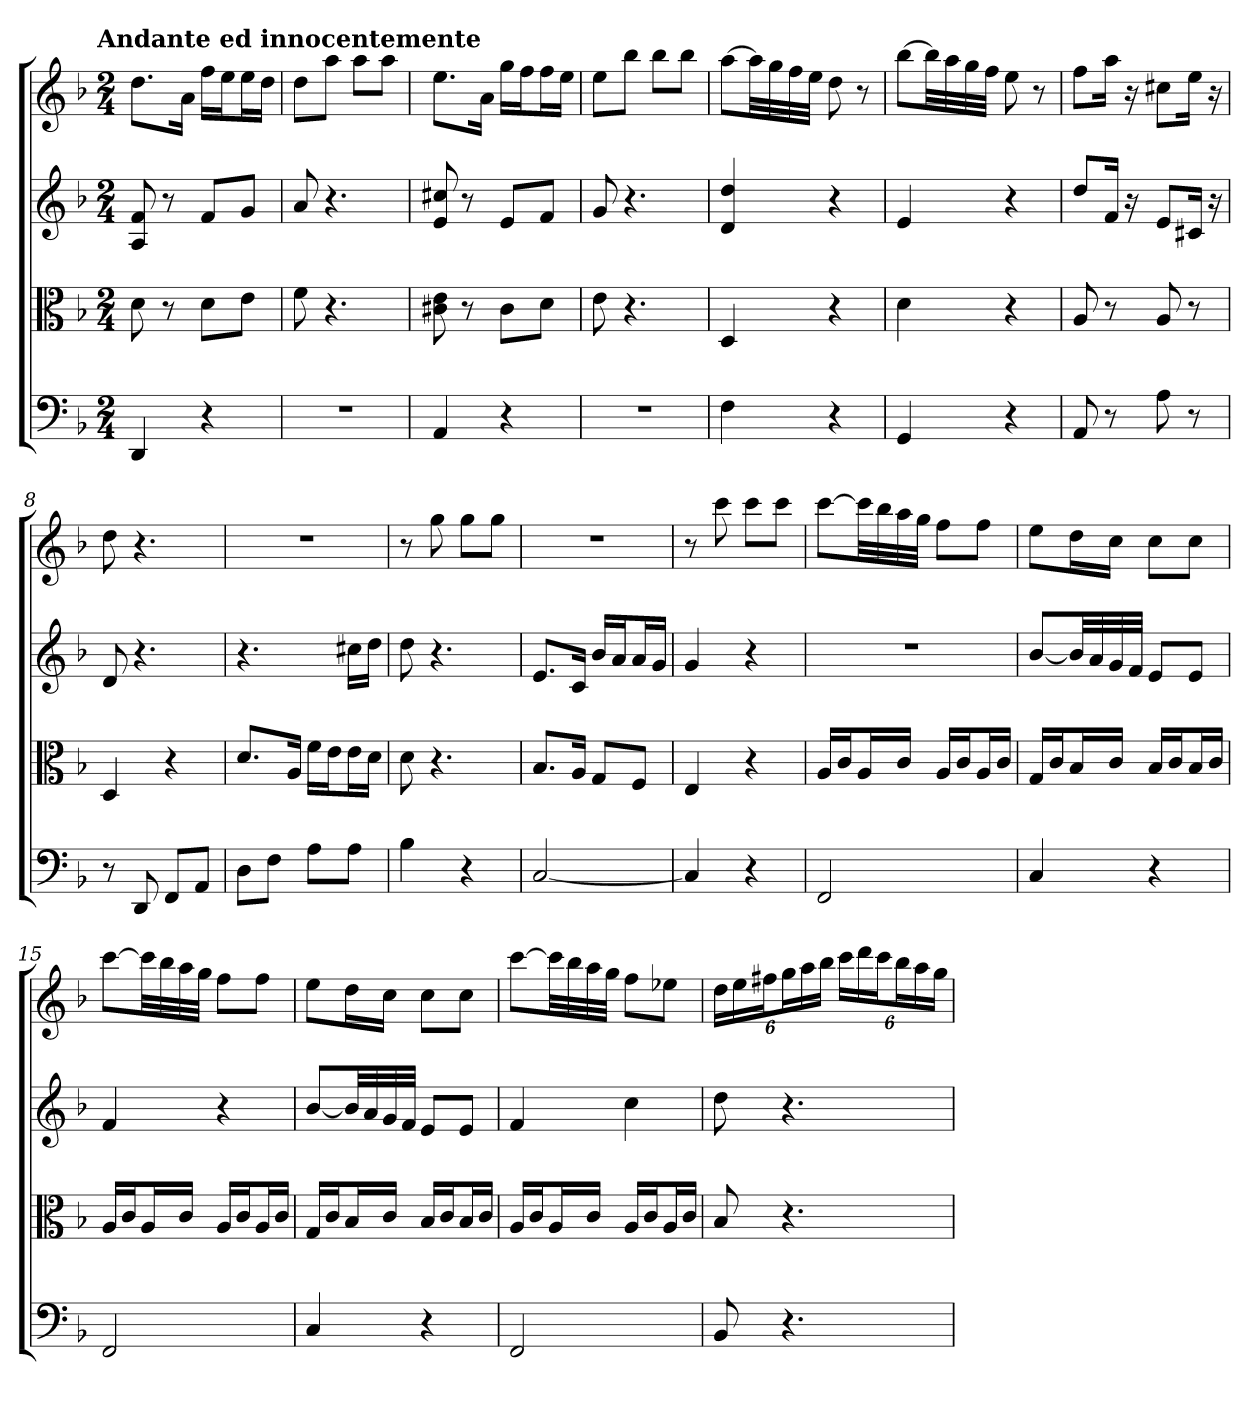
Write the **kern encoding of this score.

**kern	**kern	**kern	**kern
*part4	*part3	*part2	*part1
*staff4	*staff3	*staff2	*staff1
*clefF4	*clefC3	*	*
*k[b-]	*k[b-]	*k[b-]	*k[b-]
*d:	*d:	*d:	*d:
!!LO:TX:omd:t=Andante ed innocentemente
*M2/4	*M2/4	*M2/4	*M2/4
*MM72	*MM72	*MM72	*MM72
=	=	=	=
4DD	8d	8A 8f	8.ddL
.	8r	8r	.
.	.	.	16aJk
4r	8d\L	8fL	16ffLL
.	.	.	16eeJ
.	8e\J	8gJ	16eeL
.	.	.	16ddJJ
=2	=2	=2	=2
2r	8f	8a	8ddL
.	4.r	4.r	8aaJ
.	.	.	8aaL
.	.	.	8aaJ
=3	=3	=3	=3
4AA	8c#X 8e	8e 8cc#X	8.eeL
.	8r	8r	.
.	.	.	16aJk
4r	8c#\L	8eL	16ggLL
.	.	.	16ffJ
.	8d\J	8fJ	16ffL
.	.	.	16eeJJ
=4	=4	=4	=4
2r	8e	8g	8eeL
.	4.r	4.r	8bb-J
.	.	.	8bb-L
.	.	.	8bb-J
=5	=5	=5	=5
4F	4D	4d 4dd	[8aaL
.	.	.	32aaLL]
.	.	.	32gg
.	.	.	32ff
.	.	.	32eeJJJ
4r	4r	4r	8dd
.	.	.	8r
=6	=6	=6	=6
4GG	4d	4e	[8bb-L
.	.	.	32bb-LL]
.	.	.	32aa
.	.	.	32gg
.	.	.	32ffJJJ
4r	4r	4r	8ee
.	.	.	8r
=7	=7	=7	=7
8AA	8A	8ddL	8ffL
8r	8r	16fJk	16aaJk
.	.	16r	16r
8A	8A	8eL	8cc#XL
8r	8r	16c#XJk	16eeJk
.	.	16r	16r
=8	=8	=8	=8
8r	4D	8d	8dd
8DD	.	4.r	4.r
8FF/L	4r	.	.
8AA/J	.	.	.
=9	=9	=9	=9
8D\L	8.d/L	4.r	2r
8F\J	.	.	.
.	16A/Jk	.	.
8A\L	16f\LL	.	.
.	16e\J	.	.
8A\J	16e\L	16cc#XLL	.
.	16d\JJ	16ddJJ	.
=10	=10	=10	=10
4B-	8d	8dd	8r
.	4.r	4.r	8gg
4r	.	.	8ggL
.	.	.	8ggJ
=11	=11	=11	=11
[2C	8.B-/L	8.eL	2r
.	16A/Jk	16cJk	.
.	8G/L	16b-LL	.
.	.	16aJ	.
.	8F/J	16aL	.
.	.	16gJJ	.
=12	=12	=12	=12
4C]	4E	4g	8r
.	.	.	8ccc
4r	4r	4r	8cccL
.	.	.	8cccJ
=13	=13	=13	=13
2FF	16A/LL	2r	[8cccL
.	16c/J	.	.
.	16A/L	.	32cccLL]
.	.	.	32bb-
.	16c/JJ	.	32aa
.	.	.	32ggJJJ
.	16A/LL	.	8ffL
.	16c/J	.	.
.	16A/L	.	8ffJ
.	16c/JJ	.	.
=14	=14	=14	=14
4C	16G/LL	[8b-L	8eeL
.	16c/J	.	.
.	16B-/L	32b-LL]	16ddL
.	.	32a	.
.	16c/JJ	32g	16ccJJ
.	.	32fJJJ	.
4r	16B-/LL	8eL	8ccL
.	16c/J	.	.
.	16B-/L	8eJ	8ccJ
.	16c/JJ	.	.
=15	=15	=15	=15
2FF	16A/LL	4f	[8cccL
.	16c/J	.	.
.	16A/L	.	32cccLL]
.	.	.	32bb-
.	16c/JJ	.	32aa
.	.	.	32ggJJJ
.	16A/LL	4r	8ffL
.	16c/J	.	.
.	16A/L	.	8ffJ
.	16c/JJ	.	.
=16	=16	=16	=16
4C	16G/LL	[8b-L	8eeL
.	16c/J	.	.
.	16B-/L	32b-LL]	16ddL
.	.	32a	.
.	16c/JJ	32g	16ccJJ
.	.	32fJJJ	.
4r	16B-/LL	8eL	8ccL
.	16c/J	.	.
.	16B-/L	8eJ	8ccJ
.	16c/JJ	.	.
=17	=17	=17	=17
2FF	16A/LL	4f	[8cccL
.	16c/J	.	.
.	16A/L	.	32cccLL]
.	.	.	32bb-
.	16c/JJ	.	32aa
.	.	.	32ggJJJ
.	16A/LL	4cc	8ffL
.	16c/J	.	.
.	16A/L	.	8ee-XJ
.	16c/JJ	.	.
=18	=18	=18	=18
8BB-	8B-	8dd	24ddLL
.	.	.	24ee
.	.	.	24ff#XJ
4.r	4.r	4.r	24ggL
.	.	.	24aa
.	.	.	24bb-JJ
.	.	.	24cccLL
.	.	.	24ddd
.	.	.	24cccJ
.	.	.	24bb-L
.	.	.	24aa
.	.	.	24ggJJ
=	=	=	=
*-	*-	*-	*-
